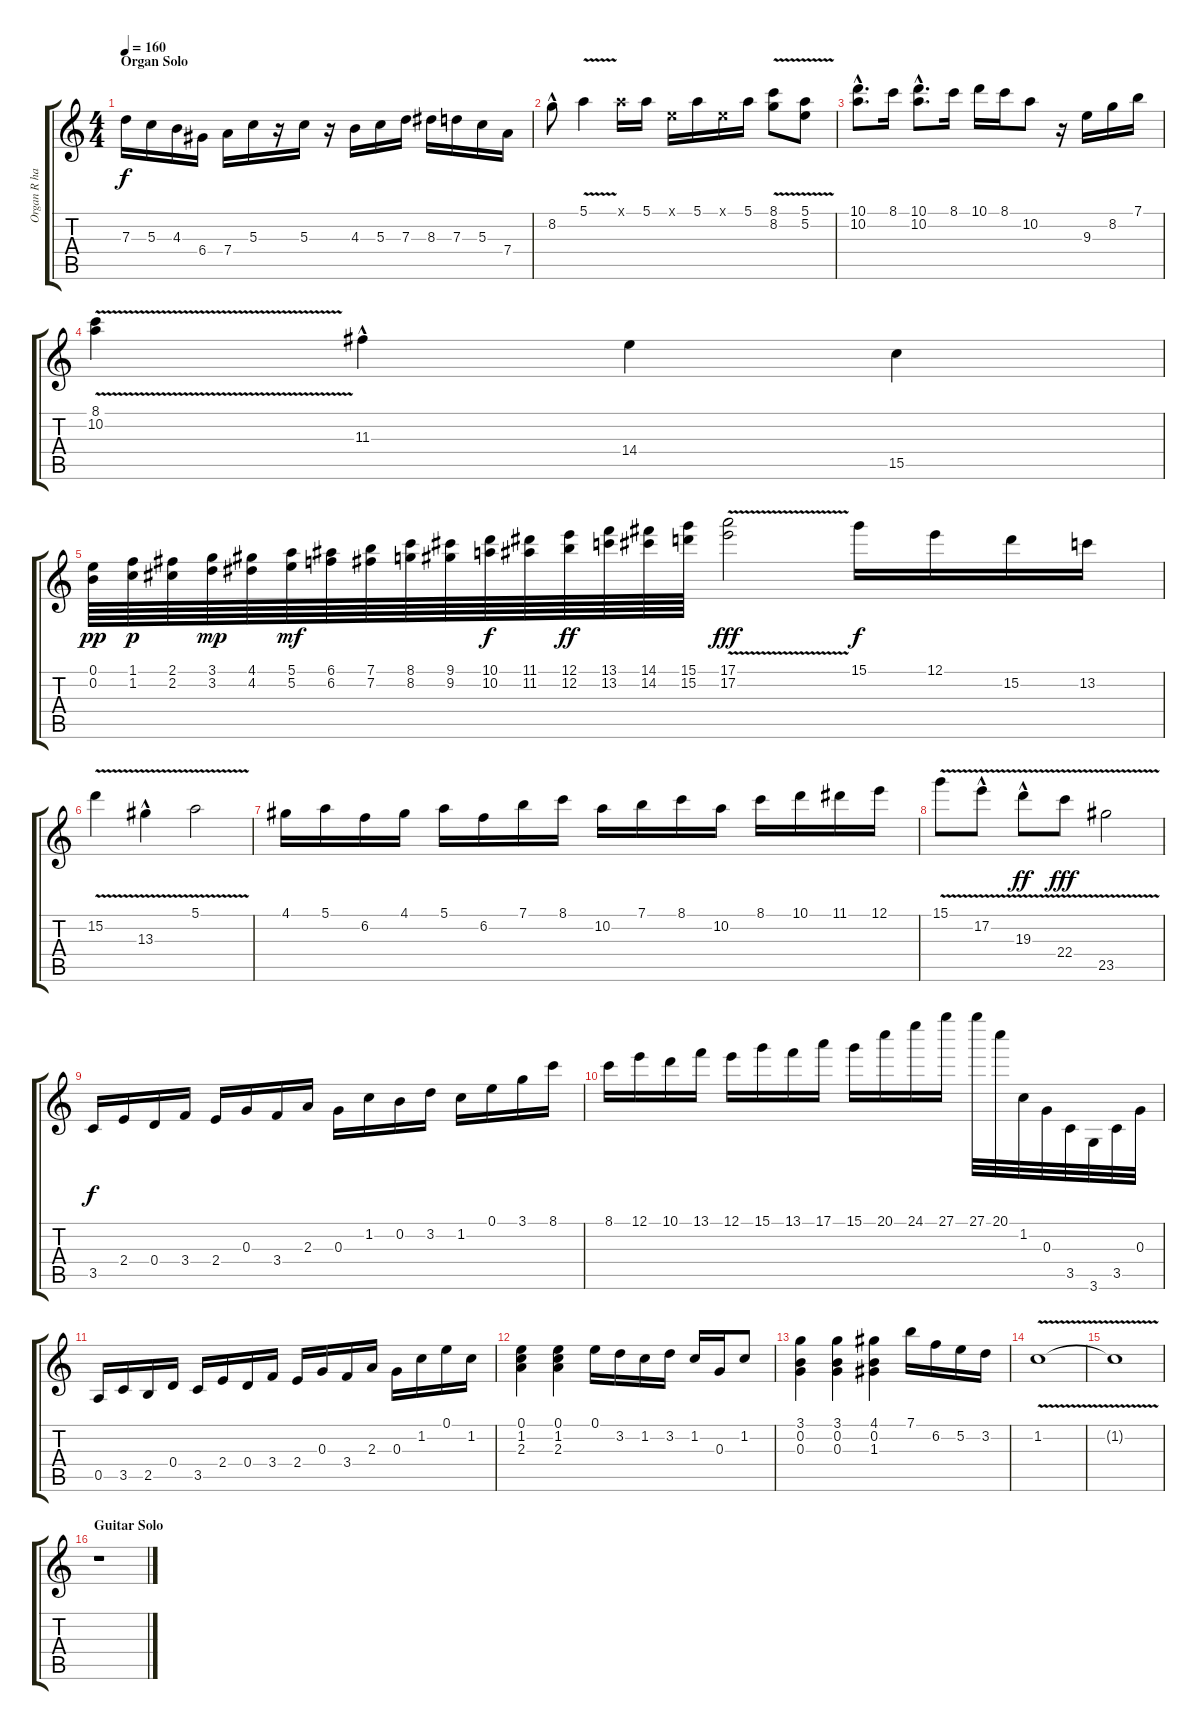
\track ("Organ R hand" "Organ R ha") {instrument rockorgan}
\staff {score tabs}
\tuning (E5 B4 G4 D4 A3 E3) {hide}
\ts (4 4)
\section ("" "Organ Solo")
\tempo 160
\clef g2
\ks c
7.3.16{dy f instrument percussiveorgan} 5.3.16 4.3.16 6.4.16 7.4.16 5.3.16 r.16 5.3.16 r.16 4.3.16 5.3.16 7.3.16 8.3.16 7.3.16 5.3.16 7.4.16 |
8.2{hac}.8 5.1{v}.4 5.1{x}.16 5.1.16 0.1{x}.16 5.1.16 0.1{x}.16 5.1.16 (8.1{v} 8.2{v}).8 (5.1{v} 5.2{v}).8 |
(10.1{hac} 10.2{hac}).8{d} 8.1.16 (10.1{hac} 10.2{hac}).8{d} 8.1.16 10.1.16 8.1.16 10.2.8 r.16 9.3.16 8.2.16 7.1.16 |
(8.1{v} 10.2{v}).4 11.3{hac}.4 14.4.4 15.5.4 |
(0.1 0.2).64{dy pp instrument rockorgan} (1.1 1.2).64{dy p} (2.1 2.2).64 (3.1 3.2).64{dy mp} (4.1 4.2).64 (5.1 5.2).64{dy mf} (6.1 6.2).64 (7.1 7.2).64 (8.1 8.2).64 (9.1 9.2).64 (10.1 10.2).64{dy f} (11.1 11.2).64 (12.1 12.2).64{dy ff} (13.1 13.2).64 (14.1 14.2).64 (15.1 15.2).64 (17.1{v} 17.2{v}).2{dy fff} 15.1.16{dy f} 12.1.16 15.2.16 13.2.16 |
15.2{v}.4 13.3{v hac}.4 5.1{v}.2 |
4.1.16 5.1.16 6.2.16 4.1.16 5.1.16 6.2.16 7.1.16 8.1.16 10.2.16 7.1.16 8.1.16 10.2.16 8.1.16 10.1.16 11.1.16 12.1.16 |
15.1{v}.8 17.2{v hac}.8 19.3{v hac}.8{dy ff} 22.4{v}.8{dy fff} 23.5{v}.2 |
3.5.16{dy f} 2.4.16 0.4.16 3.4.16 2.4.16 0.3.16 3.4.16 2.3.16 0.3.16 1.2.16 0.2.16 3.2.16 1.2.16 0.1.16 3.1.16 8.1.16 |
8.1.16 12.1.16 10.1.16 13.1.16 12.1.16 15.1.16 13.1.16 17.1.16 15.1.16 20.1.16 24.1.16 27.1.16 27.1.32 20.1.32 1.2.32 0.3.32 3.5.32 3.6.32 3.5.32 0.3.32 |
0.5.16 3.5.16 2.5.16 0.4.16 3.5.16 2.4.16 0.4.16 3.4.16 2.4.16 0.3.16 3.4.16 2.3.16 0.3.16 1.2.16 0.1.16 1.2.16 |
(0.1 1.2 2.3).4 (0.1 1.2 2.3).4 0.1.16 3.2.16 1.2.16 3.2.16 1.2.16 0.3.16 1.2.8 |
(3.1 0.2 0.3).4 (3.1 0.2 0.3).4 (4.1 0.2 1.3).4 7.1.16 6.2.16 5.2.16 3.2.16 |
1.2{v}.1 |
1.2{t}.1 |
\section ("" "Guitar Solo")
r.1
